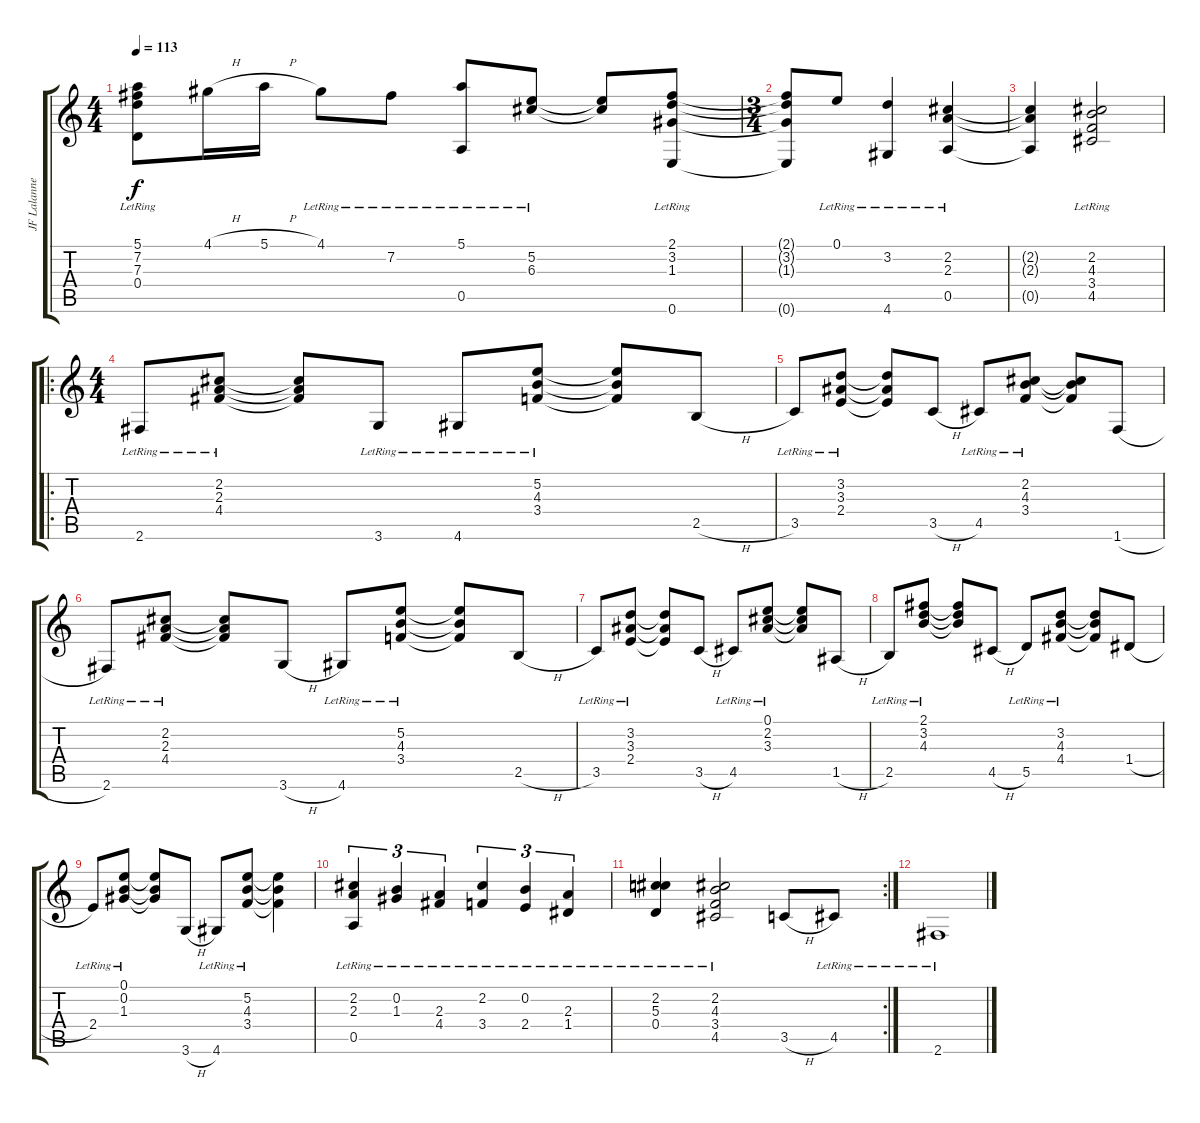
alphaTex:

\track ("JF Lalanne" "JF Lalanne") {instrument acousticguitarnylon}
\staff {score tabs}
\tuning (E4 B3 G3 D3 A2 E2) {hide}
\ts (4 4)
\tempo 113
\clef g2
\ks c
(5.1 7.2 7.3{lr} 0.4{lr}).8{dy f} 4.1{h}.16 5.1{h}.16 4.1{lr}.8 7.2{lr}.8 (5.1{lr} 0.5{lr}).8 (5.2 6.3{lr}).8 (5.2{t} 6.3{t}).8 (2.1{lr} 3.2{lr} 1.3{lr} 0.6{lr}).8 |
\ts (3 4)
(2.1{t} 3.2{t} 1.3{t} 0.6{t}).8 0.1{lr}.8 (3.2{lr} 4.6{lr}).4 (2.2{lr} 2.3{lr} 0.5{lr}).4 |
(2.2{t} 2.3{t} 0.5{t}).4 (2.2{lr} 4.3{lr} 3.4{lr} 4.5{lr}).2 |
\ro
\ts (4 4)
2.6{lr}.8 (2.2{lr} 2.3{lr} 4.4{lr}).8 (2.2{t} 2.3{t} 4.4{t}).8 3.6{lr}.8 4.6{lr}.8 (5.2{lr} 4.3{lr} 3.4{lr}).8 (5.2{t} 4.3{t} 3.4{t}).8 2.5{h}.8 |
3.5{lr}.8 (3.2{lr} 3.3{lr} 2.4{lr}).8 (3.2{t} 3.3{t} 2.4{t}).8 3.5{h}.8 4.5{lr}.8 (2.2{lr} 4.3{lr} 3.4{lr}).8 (2.2{t} 4.3{t} 3.4{t}).8 1.6{h}.8 |
2.6{lr}.8 (2.2{lr} 2.3{lr} 4.4{lr}).8 (2.2{t} 2.3{t} 4.4{t}).8 3.6{h}.8 4.6{lr}.8 (5.2{lr} 4.3{lr} 3.4{lr}).8 (5.2{t} 4.3{t} 3.4{t}).8 2.5{h}.8 |
3.5{lr}.8 (3.2{lr} 3.3{lr} 2.4{lr}).8 (3.2{t} 3.3{t} 2.4{t}).8 3.5{h}.8 4.5{lr}.8 (0.1{lr} 2.2{lr} 3.3{lr}).8 (0.1{t} 2.2{t} 3.3{t}).8 1.5{h}.8 |
2.5{lr}.8 (2.1{lr} 3.2{lr} 4.3{lr}).8 (2.1{t} 3.2{t} 4.3{t}).8 4.5{h}.8 5.5{lr}.8 (3.2{lr} 4.3{lr} 4.4{lr}).8 (3.2{t} 4.3{t} 4.4{t}).8 1.4{h}.8 |
2.4{lr}.8 (0.1{lr} 0.2{lr} 1.3{lr}).8 (0.1{t} 0.2{t} 1.3{t}).8 3.6{h}.8 4.6{lr}.8 (5.2{lr} 4.3{lr} 3.4{lr}).8 (5.2{t} 4.3{t} 3.4{t}).4 |
(2.2{lr} 2.3{lr} 0.5{lr}).4{tu (3 2)} (0.2{lr} 1.3{lr}).4{tu (3 2)} (2.3{lr} 4.4{lr}).4{tu (3 2)} (2.2{lr} 3.4{lr}).4{tu (3 2)} (0.2{lr} 2.4{lr}).4{tu (3 2)} (2.3{lr} 1.4{lr}).4{tu (3 2)} |
\rc 2
(2.2{lr} 5.3{lr} 0.4{lr}).4 (2.2{lr} 4.3{lr} 3.4{lr} 4.5{lr}).2 3.5{h}.8 4.5{lr}.8 |
2.6{lr}.1
